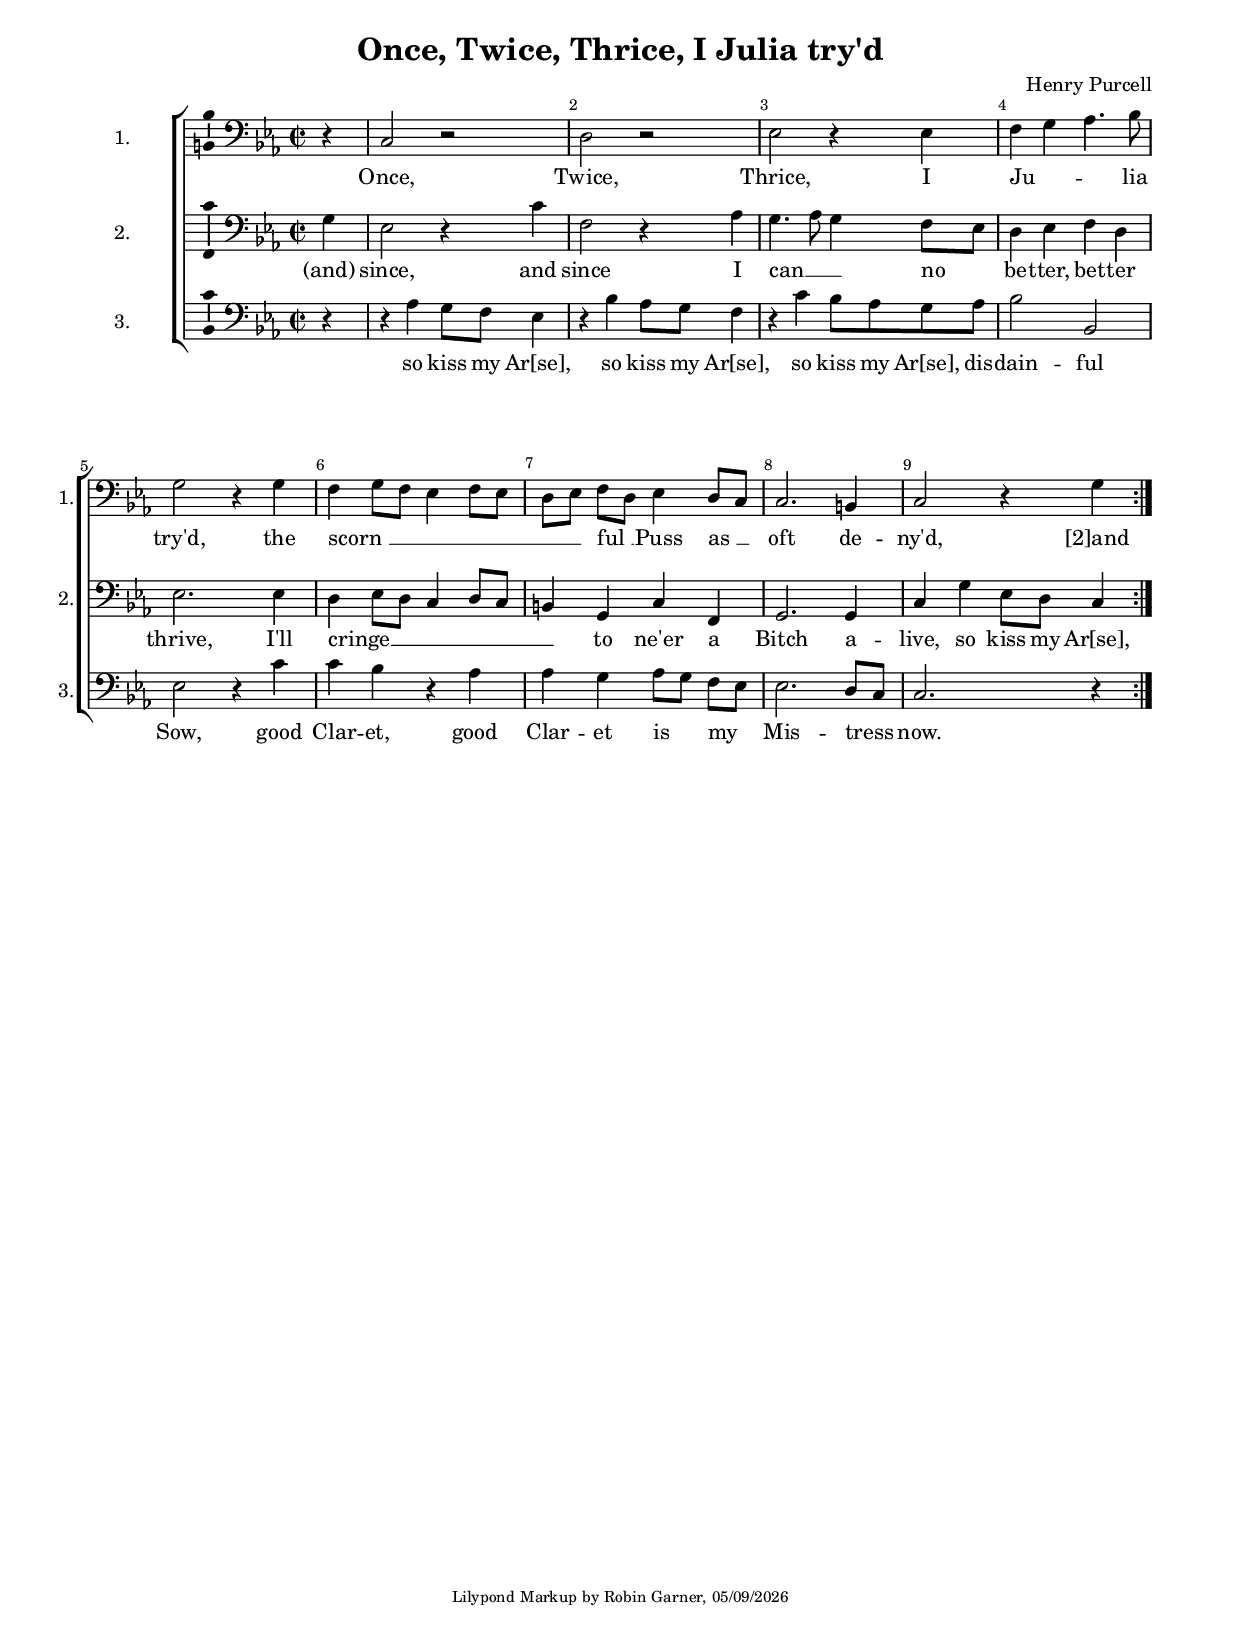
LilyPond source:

\version "2.20.0"

htitle="Once, Twice, Thrice"
hcomposer="Purcell"
hdates=""

\include "../include/common.ly"

\header {
    composer =  "Henry Purcell"
    title =  "Once, Twice, Thrice, I Julia try'd"
}

#(set-global-staff-size 17.0)
\paper {
    paper-width = 21.0\cm
    paper-height = 29.7\cm
    top-margin = 1.5\cm
    bottom-margin = 1.5\cm
    left-margin = 1.5\cm
    right-margin = 1.5\cm
    indent = 1.61538461538\cm
    
    system-system-spacing.minimum-distance = 2\cm
}
    
    
noSlur = \override Slur #'transparent = ##t

\layout {
    \context { \Score
        skipBars = ##t
        autoBeaming = ##t
        }
    }
PartPOneVoiceOne =  \relative c {
    \noSlur \clef "bass" \key es \major \time 2/2 \partial 4 r4 | % 1
    c2 r2 | % 2
    d2 r2  | % 3
    es2 r4 es4 | % 4
    f4  ( g4 as4. ) bes8 | % 5
    g2 r4 g4 | % 6
    f4 ( g8 [ f8 ] es4 f8 [
    es8 ]  | % 7
    d8 es8 ) f8 ( [ d8 ) ] es4
    d8 ( [ c8 ) ] | % 8
    c2. b4 | % 9
    c2 r4 g'4 \bar ":|."
   }

PartPOneVoiceOneLyricsOne =  \lyricmode {
    Once, Twice, Thrice, I Ju -- lia "try'd,"
    the "scorn " __ 
    "ful " __ Puss "as " __ oft de -- "ny'd," "[2]and"
   }

PartPTwoVoiceOne =  \relative g {
    \noSlur \clef "bass" \key es \major \time 2/2 \partial 4 g4 | % 1
    es2 r4 c'4 | % 2
    f,2 r4 as4 | % 3
    g4. ( as8 g4 ) f8 ( [ es8 )
    ] | % 4
    d4 es4 f4 d4 | % 5
    es2. es4 | % 6
    d4 ( es8 [ d8 ] c4 d8 [
    c8 ] | % 7
    b4 ) g4 c4 f,4 | % 8
    g2. g4 | % 9
    c4 g'4 es8 [ d8 ] c4 |
    }

PartPTwoVoiceOneLyricsOne =  \lyricmode {
    "(and)" "since," and since I can __ no
    be -- "tter," bet -- ter thrive, I'll cringe __
    to "ne'er" a Bitch a --
    "live," so kiss my "Ar[se],"
    }

PartPThreeVoiceOne =  \relative as {
    \noSlur \clef "bass" \key es \major \time 2/2 \partial 4 r4 | % 1
    r4 as4 g8 f8 es4 | % 2
    r4 bes'4 as8 g8 f4 | % 3
    r4 c'4 bes8 as8 g8 as8
    | % 4
    bes2 bes,2 | % 5
    es2 r4 c'4 | % 6
    c4 bes4 r4 as4 | % 7
    as4 g4 as8 [ ( g8 ] ) f8 (
    es8 ) | % 8
    es2. d8 ( c8 ) | % 9
    c2. r4 |
    }

PartPThreeVoiceOneLyricsOne =  \lyricmode {
    "so" kiss my "Ar[se]," so kiss my "Ar[se]," so kiss my "Ar[se],"
    dis -- dain -- ful "Sow," good Clar -- "et," good Clar -- et is
    my Mis -- tress now.
    }


% The score definition
\score {
    <<
        
            \new ChoirStaff
            <<
                \new Staff
                <<
                    \set Staff.instrumentName = "1."
                    \set Staff.shortInstrumentName = "1."
                    
                    \context Staff << 
                        \mergeDifferentlyDottedOn\mergeDifferentlyHeadedOn
                        \context Voice = "PartPOneVoiceOne" {  \PartPOneVoiceOne }
                        \new Lyrics \lyricsto "PartPOneVoiceOne" { \PartPOneVoiceOneLyricsOne }
                        >>
                    >>
                \new Staff
                <<
                    \set Staff.instrumentName = "2."
                    \set Staff.shortInstrumentName = "2."
                    
                    \context Staff << 
                        \mergeDifferentlyDottedOn\mergeDifferentlyHeadedOn
                        \context Voice = "PartPTwoVoiceOne" {  \PartPTwoVoiceOne }
                        \new Lyrics \lyricsto "PartPTwoVoiceOne" {  \PartPTwoVoiceOneLyricsOne }
                        >>
                    >>
                \new Staff
                <<
                    \set Staff.instrumentName = "3."
                    \set Staff.shortInstrumentName = "3."
                    
                    \context Staff << 
                        \mergeDifferentlyDottedOn\mergeDifferentlyHeadedOn
                        \context Voice = "PartPThreeVoiceOne" {  \PartPThreeVoiceOne }
                        \new Lyrics \lyricsto "PartPThreeVoiceOne" { \PartPThreeVoiceOneLyricsOne }
                        >>
                    >>
                
                >>
            
 
        
        >>
    \layout {}
    % To create MIDI output, uncomment the following line:
    %  \midi {\tempo 4 = 100 }
    }

